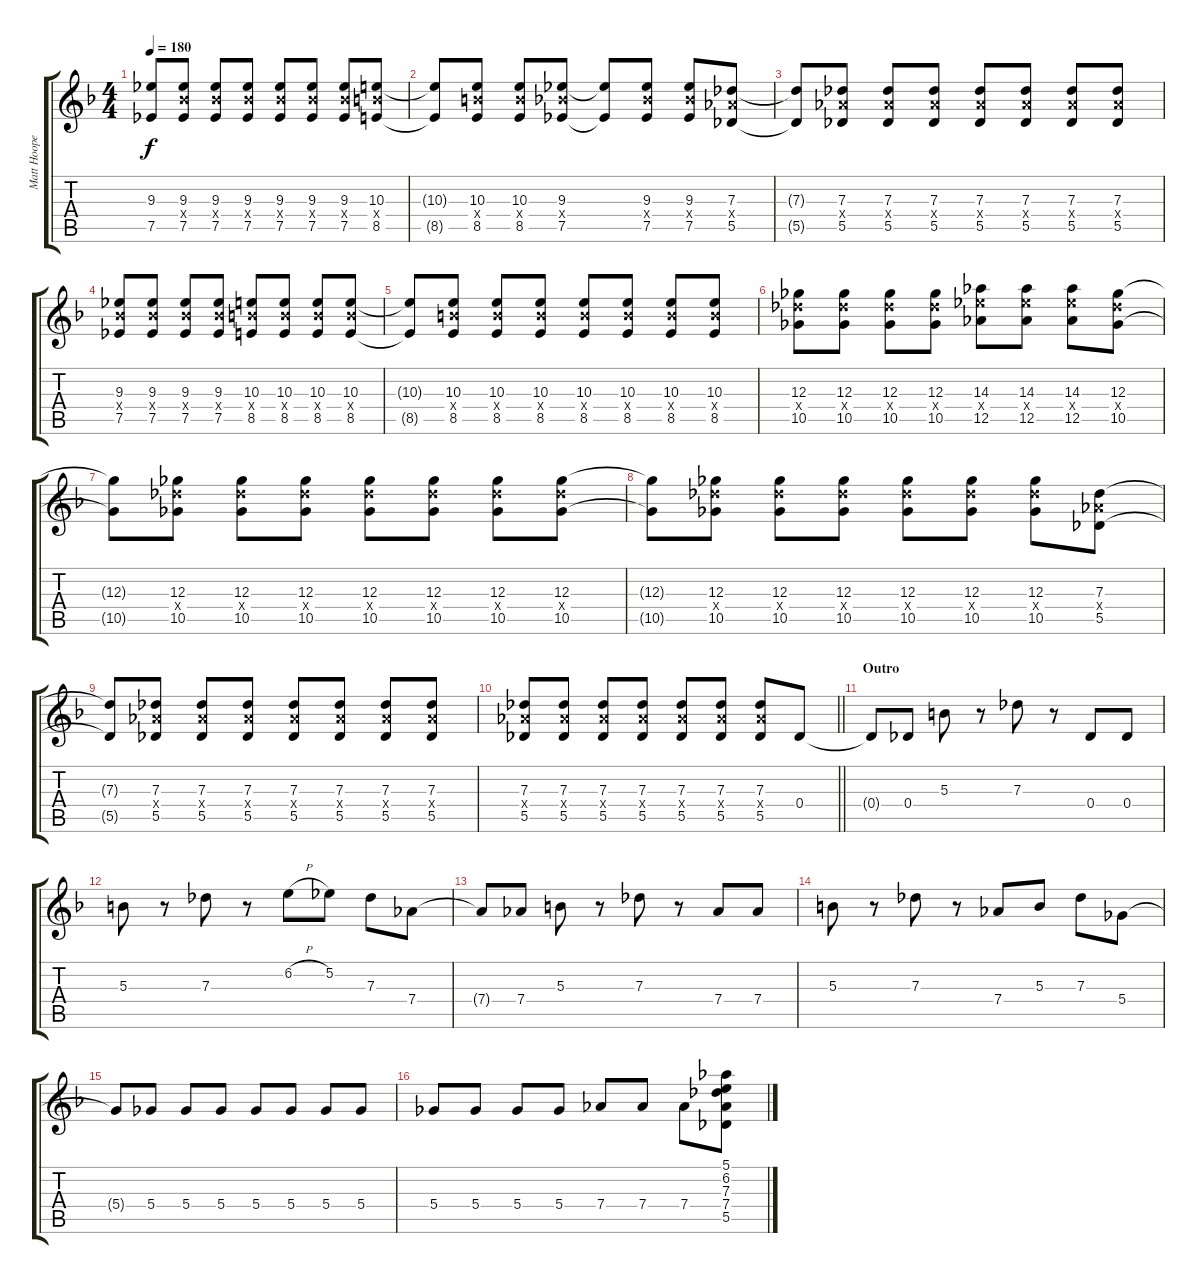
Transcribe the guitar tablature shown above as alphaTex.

\track ("Matt Hoopes (Guitar)" "Matt Hoope") {instrument distortionguitar}
\staff {score tabs}
\tuning (Eb4 Bb3 Gb3 Db3 Ab2 Eb2) {hide}
\ts (4 4)
\tempo 180
\clef g2
\ks dminor
(9.3{t} 7.5{t}).8{dy f} (9.3 9.4{x} 7.5).8 (9.3 9.4{x} 7.5).8 (9.3 9.4{x} 7.5).8 (9.3 9.4{x} 7.5).8 (9.3 9.4{x} 7.5).8 (9.3 9.4{x} 7.5).8 (10.3 10.4{x} 8.5).8 |
(10.3{t} 8.5{t}).8 (10.3 10.4{x} 8.5).8 (10.3 10.4{x} 8.5).8 (9.3 9.4{x} 7.5).8 (9.3{t} 7.5{t}).8 (9.3 9.4{x} 7.5).8 (9.3 9.4{x} 7.5).8 (7.3 7.4{x} 5.5).8 |
(7.3{t} 5.5{t}).8 (7.3 7.4{x} 5.5).8 (7.3 7.4{x} 5.5).8 (7.3 7.4{x} 5.5).8 (7.3 7.4{x} 5.5).8 (7.3 7.4{x} 5.5).8 (7.3 7.4{x} 5.5).8 (7.3 7.4{x} 5.5).8 |
(9.3 9.4{x} 7.5).8 (9.3 9.4{x} 7.5).8 (9.3 9.4{x} 7.5).8 (9.3 9.4{x} 7.5).8 (10.3 10.4{x} 8.5).8 (10.3 10.4{x} 8.5).8 (10.3 10.4{x} 8.5).8 (10.3 10.4{x} 8.5).8 |
(10.3{t} 8.5{t}).8 (10.3 10.4{x} 8.5).8 (10.3 10.4{x} 8.5).8 (10.3 10.4{x} 8.5).8 (10.3 10.4{x} 8.5).8 (10.3 10.4{x} 8.5).8 (10.3 10.4{x} 8.5).8 (10.3 10.4{x} 8.5).8 |
(12.3 12.4{x} 10.5).8 (12.3 12.4{x} 10.5).8 (12.3 12.4{x} 10.5).8 (12.3 12.4{x} 10.5).8 (14.3 14.4{x} 12.5).8 (14.3 14.4{x} 12.5).8 (14.3 14.4{x} 12.5).8 (12.3 12.4{x} 10.5).8 |
(12.3{t} 10.5{t}).8 (12.3 12.4{x} 10.5).8 (12.3 12.4{x} 10.5).8 (12.3 12.4{x} 10.5).8 (12.3 12.4{x} 10.5).8 (12.3 12.4{x} 10.5).8 (12.3 12.4{x} 10.5).8 (12.3 12.4{x} 10.5).8 |
(12.3{t} 10.5{t}).8 (12.3 12.4{x} 10.5).8 (12.3 12.4{x} 10.5).8 (12.3 12.4{x} 10.5).8 (12.3 12.4{x} 10.5).8 (12.3 12.4{x} 10.5).8 (12.3 12.4{x} 10.5).8 (7.3 7.4{x} 5.5).8 |
(7.3{t} 5.5{t}).8 (7.3 7.4{x} 5.5).8 (7.3 7.4{x} 5.5).8 (7.3 7.4{x} 5.5).8 (7.3 7.4{x} 5.5).8 (7.3 7.4{x} 5.5).8 (7.3 7.4{x} 5.5).8 (7.3 7.4{x} 5.5).8 |
\barLineRight lightlight
(7.3 7.4{x} 5.5).8 (7.3 7.4{x} 5.5).8 (7.3 7.4{x} 5.5).8 (7.3 7.4{x} 5.5).8 (7.3 7.4{x} 5.5).8 (7.3 7.4{x} 5.5).8 (7.3 7.4{x} 5.5).8 0.4.8 |
\section ("" "Outro")
0.4{t}.8 0.4.8 5.3.8 r.8 7.3.8 r.8 0.4.8 0.4.8 |
5.3.8 r.8 7.3.8 r.8 6.2{h}.8 5.2.8 7.3.8 7.4.8 |
7.4{t}.8 7.4.8 5.3.8 r.8 7.3.8 r.8 7.4.8 7.4.8 |
5.3.8 r.8 7.3.8 r.8 7.4.8 5.3.8 7.3.8 5.4.8 |
5.4{t}.8 5.4.8 5.4.8 5.4.8 5.4.8 5.4.8 5.4.8 5.4.8 |
5.4.8 5.4.8 5.4.8 5.4.8 7.4.8 7.4.8 7.4.8 (5.1 6.2 7.3 7.4 5.5).8
